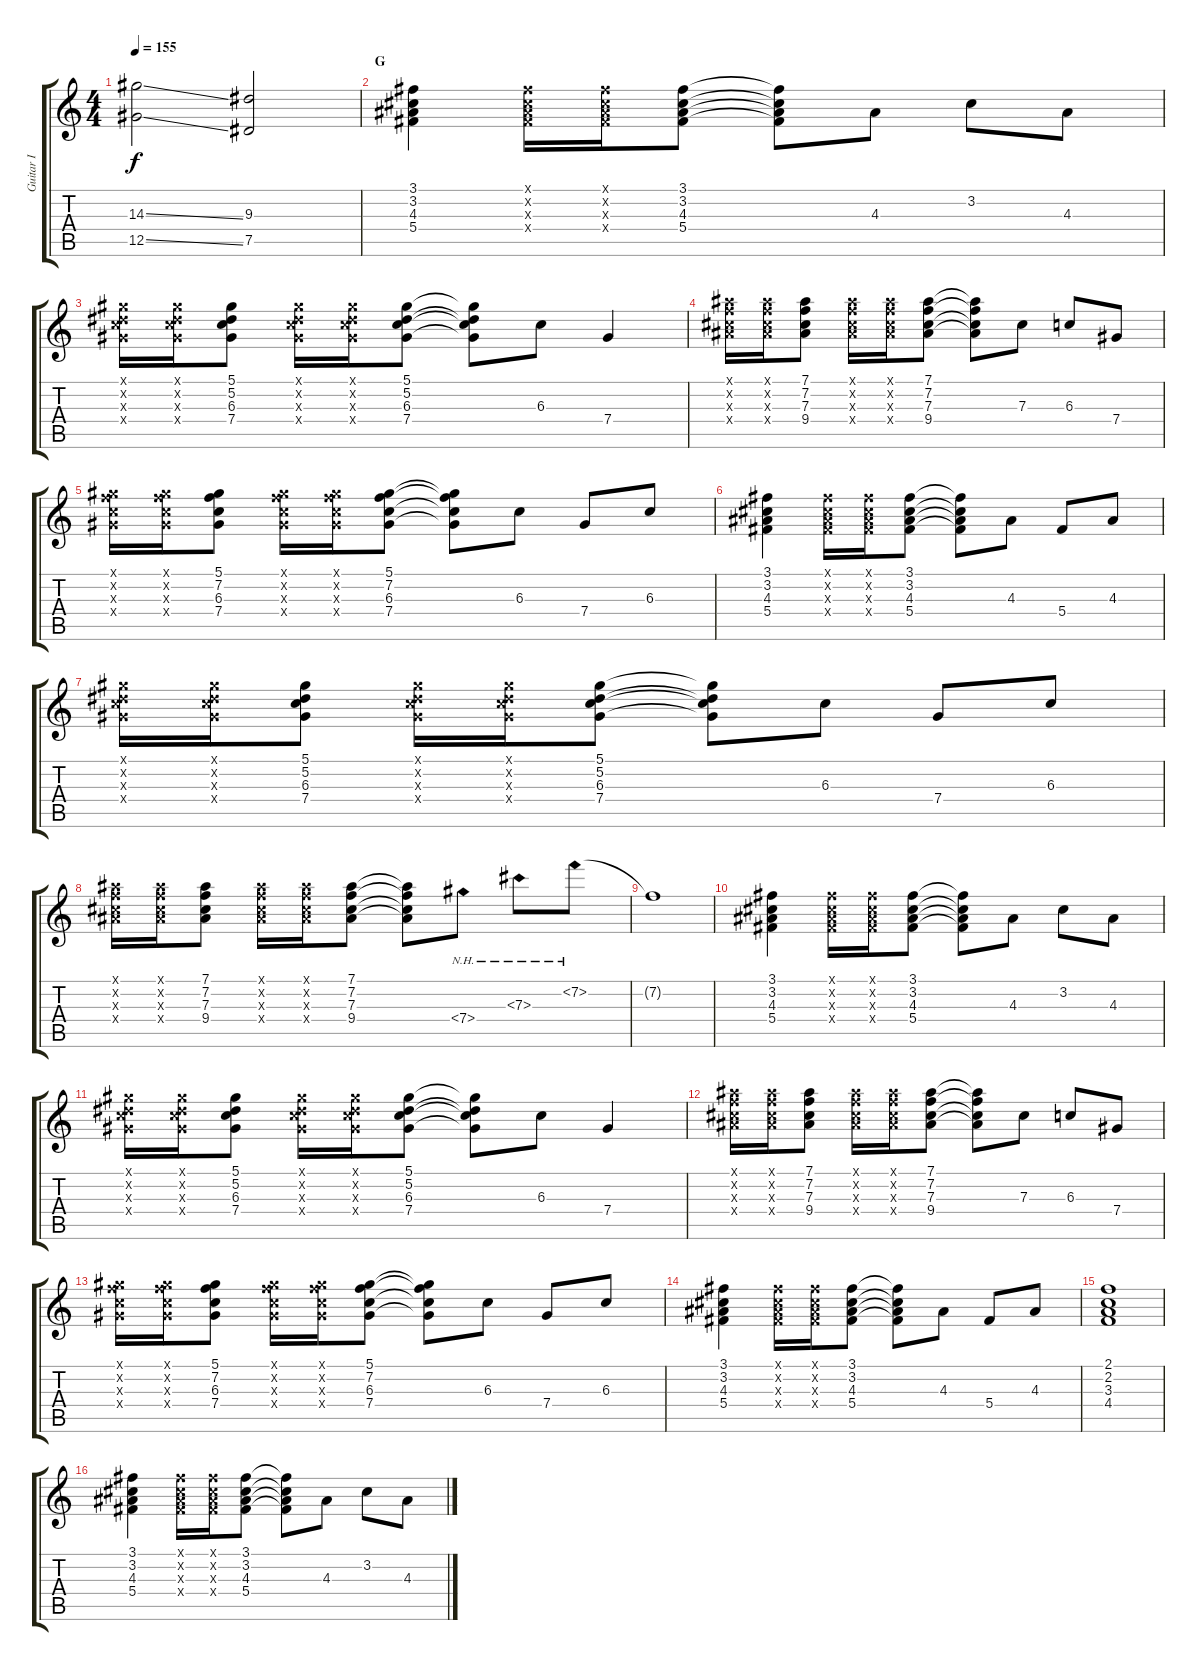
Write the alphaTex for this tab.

\track ("Guitar I" "Guitar I") {instrument overdrivenguitar}
\staff {score tabs}
\tuning (Eb4 Bb3 Gb3 Db3 Ab2 Eb2) {hide}
\ts (4 4)
\tempo 155
\clef g2
\ks c
(14.3{ss} 12.5{ss}).2{dy f} (9.3 7.5).2 |
\section ("" "G")
(3.1 3.2 4.3 5.4).4 (3.1{x} 3.2{x} 4.3{x} 5.4{x}).16 (3.1{x} 3.2{x} 4.3{x} 5.4{x}).16 (3.1 3.2 4.3 5.4).8 (3.1{t} 3.2{t} 4.3{t} 5.4{t}).8 4.3.8 3.2.8 4.3.8 |
(5.1{x} 5.2{x} 6.3{x} 7.4{x}).16 (5.1{x} 5.2{x} 6.3{x} 7.4{x}).16 (5.1 5.2 6.3 7.4).8 (5.1{x} 5.2{x} 6.3{x} 7.4{x}).16 (5.1{x} 5.2{x} 6.3{x} 7.4{x}).16 (5.1 5.2 6.3 7.4).8 (5.1{t} 5.2{t} 6.3{t} 7.4{t}).8 6.3.8 7.4.4 |
(7.1{x} 7.2{x} 7.3{x} 9.4{x}).16 (7.1{x} 7.2{x} 7.3{x} 9.4{x}).16 (7.1 7.2 7.3 9.4).8 (7.1{x} 7.2{x} 7.3{x} 9.4{x}).16 (7.1{x} 7.2{x} 7.3{x} 9.4{x}).16 (7.1 7.2 7.3 9.4).8 (7.1{t} 7.2{t} 7.3{t} 9.4{t}).8 7.3.8 6.3.8 7.4.8 |
(5.1{x} 7.2{x} 6.3{x} 7.4{x}).16 (5.1{x} 7.2{x} 6.3{x} 7.4{x}).16 (5.1 7.2 6.3 7.4).8 (5.1{x} 7.2{x} 6.3{x} 7.4{x}).16 (5.1{x} 7.2{x} 6.3{x} 7.4{x}).16 (5.1 7.2 6.3 7.4).8 (5.1{t} 7.2{t} 6.3{t} 7.4{t}).8 6.3.8 7.4.8 6.3.8 |
(3.1 3.2 4.3 5.4).4 (3.1{x} 3.2{x} 4.3{x} 5.4{x}).16 (3.1{x} 3.2{x} 4.3{x} 5.4{x}).16 (3.1 3.2 4.3 5.4).8 (3.1{t} 3.2{t} 4.3{t} 5.4{t}).8 4.3.8 5.4.8 4.3.8 |
(5.1{x} 5.2{x} 6.3{x} 7.4{x}).16 (5.1{x} 5.2{x} 6.3{x} 7.4{x}).16 (5.1 5.2 6.3 7.4).8 (5.1{x} 5.2{x} 6.3{x} 7.4{x}).16 (5.1{x} 5.2{x} 6.3{x} 7.4{x}).16 (5.1 5.2 6.3 7.4).8 (5.1{t} 5.2{t} 6.3{t} 7.4{t}).8 6.3.8 7.4.8 6.3.8 |
(7.1{x} 7.2{x} 7.3{x} 9.4{x}).16 (7.1{x} 7.2{x} 7.3{x} 9.4{x}).16 (7.1 7.2 7.3 9.4).8 (7.1{x} 7.2{x} 7.3{x} 9.4{x}).16 (7.1{x} 7.2{x} 7.3{x} 9.4{x}).16 (7.1 7.2 7.3 9.4).8 (7.1{t} 7.2{t} 7.3{t} 9.4{t}).8 7.4{nh}.8 7.3{nh}.8 7.2{nh}.8 |
7.2{t}.1 |
(3.1 3.2 4.3 5.4).4 (3.1{x} 3.2{x} 4.3{x} 5.4{x}).16 (3.1{x} 3.2{x} 4.3{x} 5.4{x}).16 (3.1 3.2 4.3 5.4).8 (3.1{t} 3.2{t} 4.3{t} 5.4{t}).8 4.3.8 3.2.8 4.3.8 |
(5.1{x} 5.2{x} 6.3{x} 7.4{x}).16 (5.1{x} 5.2{x} 6.3{x} 7.4{x}).16 (5.1 5.2 6.3 7.4).8 (5.1{x} 5.2{x} 6.3{x} 7.4{x}).16 (5.1{x} 5.2{x} 6.3{x} 7.4{x}).16 (5.1 5.2 6.3 7.4).8 (5.1{t} 5.2{t} 6.3{t} 7.4{t}).8 6.3.8 7.4.4 |
(7.1{x} 7.2{x} 7.3{x} 9.4{x}).16 (7.1{x} 7.2{x} 7.3{x} 9.4{x}).16 (7.1 7.2 7.3 9.4).8 (7.1{x} 7.2{x} 7.3{x} 9.4{x}).16 (7.1{x} 7.2{x} 7.3{x} 9.4{x}).16 (7.1 7.2 7.3 9.4).8 (7.1{t} 7.2{t} 7.3{t} 9.4{t}).8 7.3.8 6.3.8 7.4.8 |
(5.1{x} 7.2{x} 6.3{x} 7.4{x}).16 (5.1{x} 7.2{x} 6.3{x} 7.4{x}).16 (5.1 7.2 6.3 7.4).8 (5.1{x} 7.2{x} 6.3{x} 7.4{x}).16 (5.1{x} 7.2{x} 6.3{x} 7.4{x}).16 (5.1 7.2 6.3 7.4).8 (5.1{t} 7.2{t} 6.3{t} 7.4{t}).8 6.3.8 7.4.8 6.3.8 |
(3.1 3.2 4.3 5.4).4 (3.1{x} 3.2{x} 4.3{x} 5.4{x}).16 (3.1{x} 3.2{x} 4.3{x} 5.4{x}).16 (3.1 3.2 4.3 5.4).8 (3.1{t} 3.2{t} 4.3{t} 5.4{t}).8 4.3.8 5.4.8 4.3.8 |
(2.1 2.2 3.3 4.4).1 |
(3.1 3.2 4.3 5.4).4 (3.1{x} 3.2{x} 4.3{x} 5.4{x}).16 (3.1{x} 3.2{x} 4.3{x} 5.4{x}).16 (3.1 3.2 4.3 5.4).8 (3.1{t} 3.2{t} 4.3{t} 5.4{t}).8 4.3.8 3.2.8 4.3.8
